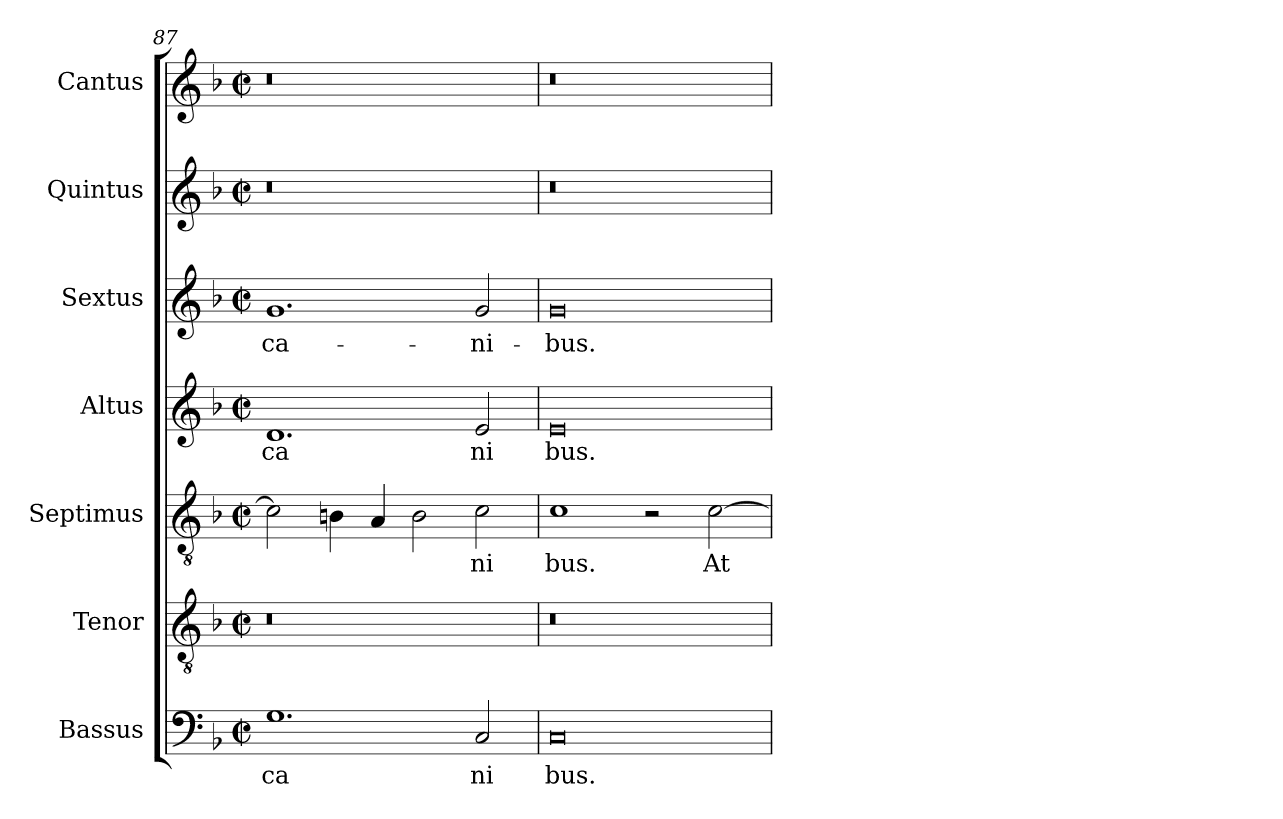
**kern	**text	**kern	**kern	**text	**kern	**text	**kern	**text	**kern	**kern
*part7	*part7	*part6	*part5	*part5	*part4	*part4	*part3	*part3	*part2	*part1
*staff7	*staff7	*staff6	*staff5	*staff5	*staff4	*staff4	*staff3	*staff3	*staff2	*staff1
*I"Bassus	*	*I"Tenor	*I"Septimus	*	*I"Altus	*	*I"Sextus	*	*I"Quintus	*I"Cantus
*clefF4	*	*clefGv2	*clefGv2	*	*clefG2	*	*clefG2	*	*clefG2	*clefG2
*k[b-]	*	*k[b-]	*k[b-]	*	*k[b-]	*	*k[b-]	*	*k[b-]	*k[b-]
*F:	*	*F:	*F:	*	*F:	*	*F:	*	*F:	*F:
*M2/2	*	*M2/2	*M2/2	*	*M2/2	*	*M2/2	*	*M2/2	*M2/2
*met(c|)	*	*met(c|)	*met(c|)	*	*met(c|)	*	*met(c|)	*	*met(c|)	*met(c|)
=87	=87	=87	=87	=87	=87	=87	=87	=87	=87	=87
!	!LO:LY:b:cj	!	!	!	!	!LO:LY:b:cj	!	!LO:LY:b:cj	!	!
1.G	ca	0r	2c\]	.	1.d	ca	1.g	ca-	0r	0r
.	.	.	4Bn\	.	.	.	.	.	.	.
.	.	.	4A/	.	.	.	.	.	.	.
.	.	.	2B\	.	.	.	.	.	.	.
!	!LO:LY:b:cj	!	!	!LO:LY:b:cj	!	!LO:LY:b:cj	!	!LO:LY:b:cj	!	!
2C/	ni	.	2c\	ni	2e/	ni	2g/	-ni-	.	.
=88	=88	=88	=88	=88	=88	=88	=88	=88	=88	=88
!	!LO:LY:b:cj	!	!	!LO:LY:b:cj	!	!LO:LY:b:cj	!	!LO:LY:b:cj	!	!
0C	bus.	0r	1c	bus.	0e	bus.	0g	-bus.	0r	0r
.	.	.	2r	.	.	.	.	.	.	.
!	!	!	!	!LO:LY:b:cj	!	!	!	!	!	!
.	.	.	[>2c\	At	.	.	.	.	.	.
=	=	=	=	=	=	=	=	=	=	=
*-	*-	*-	*-	*-	*-	*-	*-	*-	*-	*-
